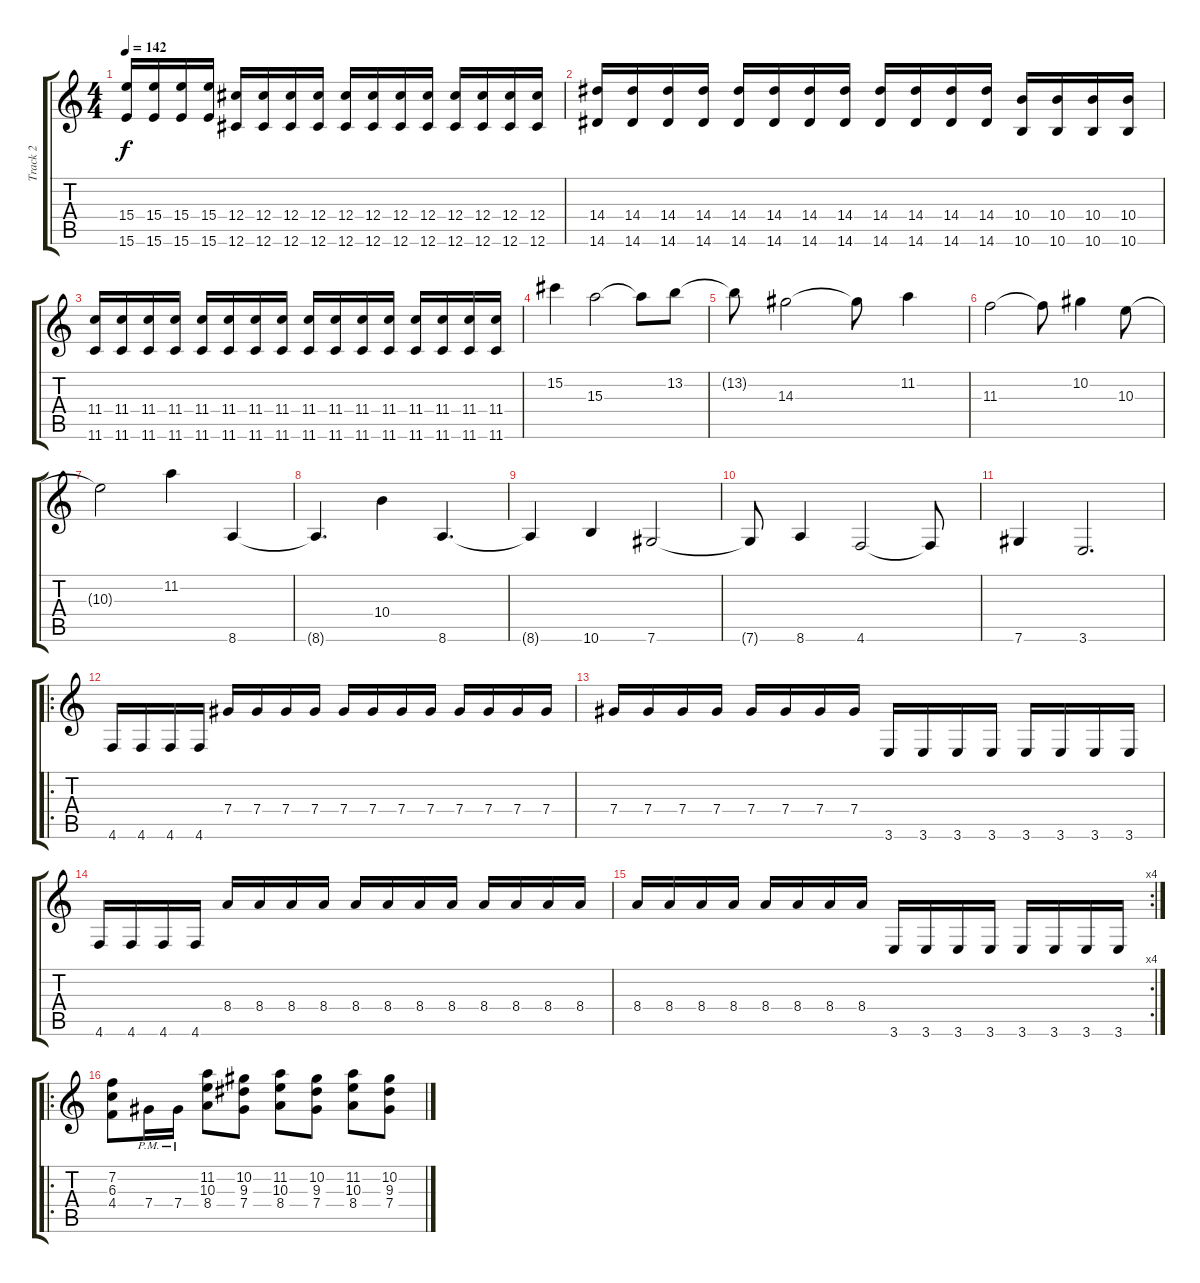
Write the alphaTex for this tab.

\track ("Track 2" "Track 2") {instrument distortionguitar}
\staff {score tabs}
\tuning (Eb4 Bb3 Gb3 Db3 Ab2 Db2) {hide}
\ts (4 4)
\tempo 142
\clef g2
\ks c
(15.4 15.6).16{dy f} (15.4 15.6).16 (15.4 15.6).16 (15.4 15.6).16 (12.4 12.6).16 (12.4 12.6).16 (12.4 12.6).16 (12.4 12.6).16 (12.4 12.6).16 (12.4 12.6).16 (12.4 12.6).16 (12.4 12.6).16 (12.4 12.6).16 (12.4 12.6).16 (12.4 12.6).16 (12.4 12.6).16 |
(14.4 14.6).16 (14.4 14.6).16 (14.4 14.6).16 (14.4 14.6).16 (14.4 14.6).16 (14.4 14.6).16 (14.4 14.6).16 (14.4 14.6).16 (14.4 14.6).16 (14.4 14.6).16 (14.4 14.6).16 (14.4 14.6).16 (10.4 10.6).16 (10.4 10.6).16 (10.4 10.6).16 (10.4 10.6).16 |
(11.4 11.6).16 (11.4 11.6).16 (11.4 11.6).16 (11.4 11.6).16 (11.4 11.6).16 (11.4 11.6).16 (11.4 11.6).16 (11.4 11.6).16 (11.4 11.6).16 (11.4 11.6).16 (11.4 11.6).16 (11.4 11.6).16 (11.4 11.6).16 (11.4 11.6).16 (11.4 11.6).16 (11.4 11.6).16 |
15.2.4 15.3.2 15.3{t}.8 13.2.8 |
13.2{t}.8 14.3.2 14.3{t}.8 11.2.4 |
11.3.2 11.3{t}.8 10.2.4 10.3.8 |
10.3{t}.2 11.2.4 8.6.4 |
8.6{t}.4{d} 10.4.4 8.6.4{d} |
8.6{t}.4 10.6.4 7.6.2 |
7.6{t}.8 8.6.4 4.6.2 4.6{t}.8 |
7.6.4 3.6.2{d} |
\ro
4.6.16 4.6.16 4.6.16 4.6.16 7.4.16 7.4.16 7.4.16 7.4.16 7.4.16 7.4.16 7.4.16 7.4.16 7.4.16 7.4.16 7.4.16 7.4.16 |
7.4.16 7.4.16 7.4.16 7.4.16 7.4.16 7.4.16 7.4.16 7.4.16 3.6.16 3.6.16 3.6.16 3.6.16 3.6.16 3.6.16 3.6.16 3.6.16 |
4.6.16 4.6.16 4.6.16 4.6.16 8.4.16 8.4.16 8.4.16 8.4.16 8.4.16 8.4.16 8.4.16 8.4.16 8.4.16 8.4.16 8.4.16 8.4.16 |
\rc 4
8.4.16 8.4.16 8.4.16 8.4.16 8.4.16 8.4.16 8.4.16 8.4.16 3.6.16 3.6.16 3.6.16 3.6.16 3.6.16 3.6.16 3.6.16 3.6.16 |
\ro
(7.2 6.3 4.4).8 7.4{pm}.16 7.4{pm}.16 (11.2 10.3 8.4).8 (10.2 9.3 7.4).8 (11.2 10.3 8.4).8 (10.2 9.3 7.4).8 (11.2 10.3 8.4).8 (10.2 9.3 7.4).8
